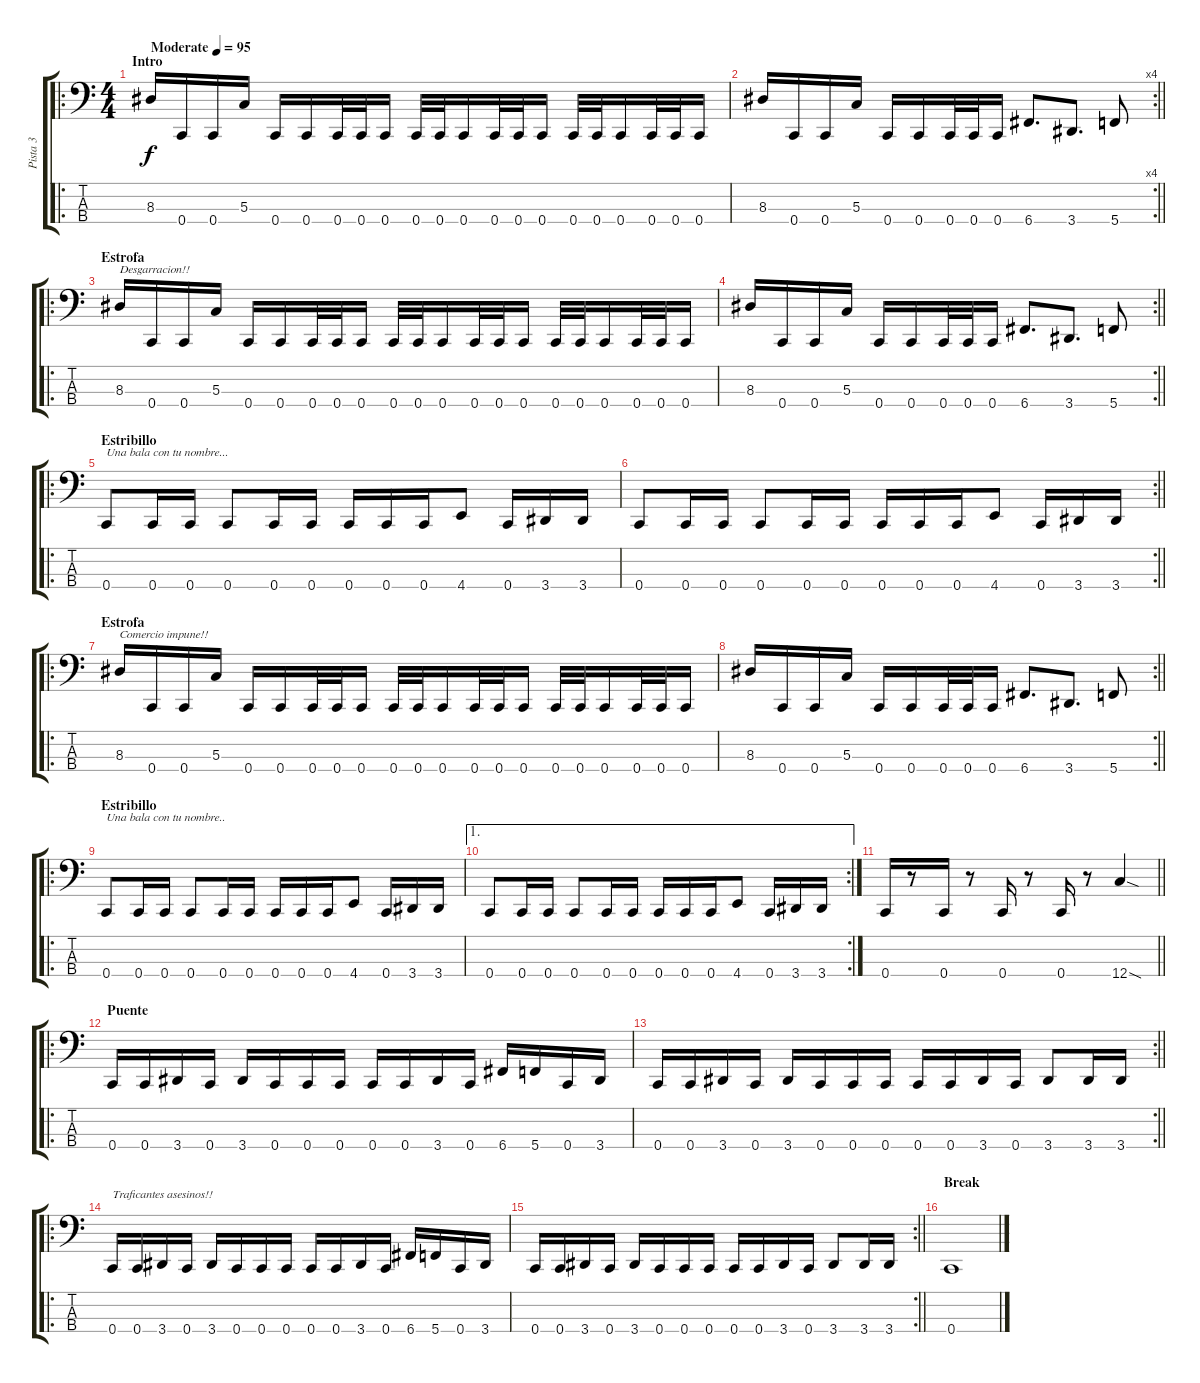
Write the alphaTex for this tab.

\track ("Pista 3" "Pista 3") {instrument electricbassfinger}
\staff {score tabs}
\tuning (F2 C2 G1 C1) {hide}
\ro
\ts (4 4)
\section ("" "Intro")
\tempo (95 "Moderate")
\clef f4
\ks c
8.3.16{dy f instrument electricbassfinger} 0.4.16 0.4.16 5.3.16 0.4.16 0.4.16 0.4.32 0.4.32 0.4.16 0.4.32 0.4.32 0.4.16 0.4.32 0.4.32 0.4.16 0.4.32 0.4.32 0.4.16 0.4.32 0.4.32 0.4.16 |
\rc 4
\barLineRight lightlight
8.3.16 0.4.16 0.4.16 5.3.16 0.4.16 0.4.16 0.4.32 0.4.32 0.4.16 6.4.8{d} 3.4.8{d} 5.4.8 |
\ro
\section ("" "Estrofa")
8.3.16{txt "Desgarracion!!"} 0.4.16 0.4.16 5.3.16 0.4.16 0.4.16 0.4.32 0.4.32 0.4.16 0.4.32 0.4.32 0.4.16 0.4.32 0.4.32 0.4.16 0.4.32 0.4.32 0.4.16 0.4.32 0.4.32 0.4.16 |
\rc 2
\barLineRight lightlight
8.3.16 0.4.16 0.4.16 5.3.16 0.4.16 0.4.16 0.4.32 0.4.32 0.4.16 6.4.8{d} 3.4.8{d} 5.4.8 |
\ro
\section ("" "Estribillo")
0.4.8{txt "Una bala con tu nombre..."} 0.4.16 0.4.16 0.4.8 0.4.16 0.4.16 0.4.16 0.4.16 0.4.16 4.4.8 0.4.16 3.4.16 3.4.16 |
\rc 2
\barLineRight lightlight
0.4.8 0.4.16 0.4.16 0.4.8 0.4.16 0.4.16 0.4.16 0.4.16 0.4.16 4.4.8 0.4.16 3.4.16 3.4.16 |
\ro
\section ("" "Estrofa")
8.3.16{txt "Comercio impune!!"} 0.4.16 0.4.16 5.3.16 0.4.16 0.4.16 0.4.32 0.4.32 0.4.16 0.4.32 0.4.32 0.4.16 0.4.32 0.4.32 0.4.16 0.4.32 0.4.32 0.4.16 0.4.32 0.4.32 0.4.16 |
\rc 2
\barLineRight lightlight
8.3.16 0.4.16 0.4.16 5.3.16 0.4.16 0.4.16 0.4.32 0.4.32 0.4.16 6.4.8{d} 3.4.8{d} 5.4.8 |
\ro
\section ("" "Estribillo")
0.4.8{txt "Una bala con tu nombre.."} 0.4.16 0.4.16 0.4.8 0.4.16 0.4.16 0.4.16 0.4.16 0.4.16 4.4.8 0.4.16 3.4.16 3.4.16 |
\ae 1
\rc 2
0.4.8 0.4.16 0.4.16 0.4.8 0.4.16 0.4.16 0.4.16 0.4.16 0.4.16 4.4.8 0.4.16 3.4.16 3.4.16 |
\barLineRight lightlight
0.4.16 r.8 0.4.16 r.8 0.4.16 r.8 0.4.16 r.8 12.4{sod}.4 |
\ro
\section ("" "Puente")
0.4.16 0.4.16 3.4.16 0.4.16 3.4.16 0.4.16 0.4.16 0.4.16 0.4.16 0.4.16 3.4.16 0.4.16 6.4.16 5.4.16 0.4.16 3.4.16 |
\rc 2
\barLineRight lightlight
0.4.16 0.4.16 3.4.16 0.4.16 3.4.16 0.4.16 0.4.16 0.4.16 0.4.16 0.4.16 3.4.16 0.4.16 3.4.8 3.4.16 3.4.16 |
\ro
0.4.16{txt "Traficantes asesinos!!"} 0.4.16 3.4.16 0.4.16 3.4.16 0.4.16 0.4.16 0.4.16 0.4.16 0.4.16 3.4.16 0.4.16 6.4.16 5.4.16 0.4.16 3.4.16 |
\rc 2
\barLineRight lightlight
0.4.16 0.4.16 3.4.16 0.4.16 3.4.16 0.4.16 0.4.16 0.4.16 0.4.16 0.4.16 3.4.16 0.4.16 3.4.8 3.4.16 3.4.16 |
\section ("" "Break")
0.4.1
